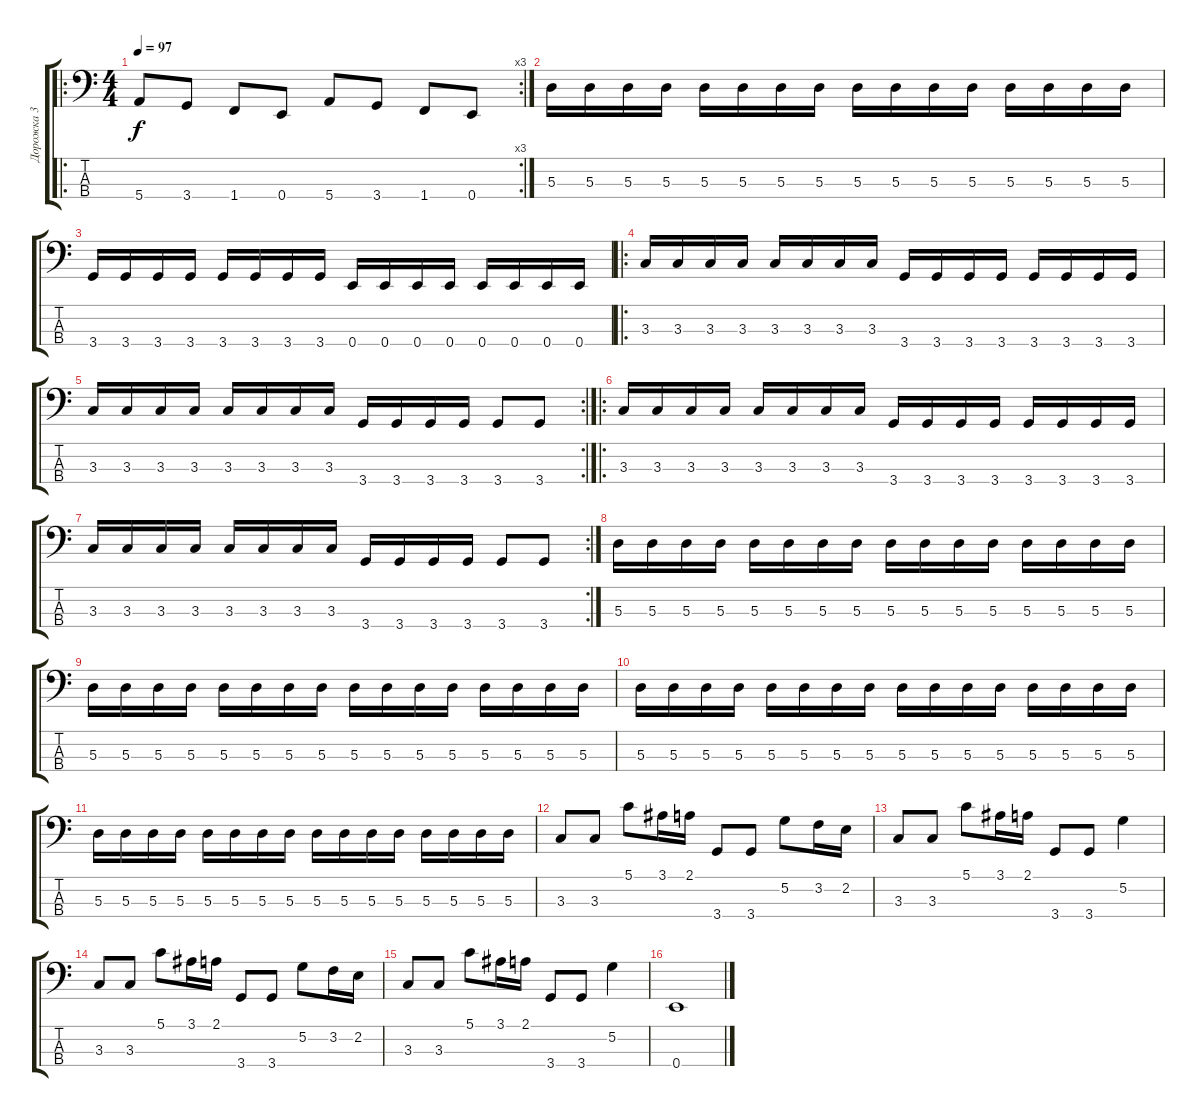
\track ("Дорожка 3" "Дорожка 3") {instrument electricbassfinger}
\staff {score tabs}
\tuning (G2 D2 A1 E1) {hide}
\ro
\rc 3
\ts (4 4)
\tempo 97
\clef f4
\ks c
5.4.8{dy f} 3.4.8 1.4.8 0.4.8 5.4.8 3.4.8 1.4.8 0.4.8 |
5.3.16 5.3.16 5.3.16 5.3.16 5.3.16 5.3.16 5.3.16 5.3.16 5.3.16 5.3.16 5.3.16 5.3.16 5.3.16 5.3.16 5.3.16 5.3.16 |
3.4.16 3.4.16 3.4.16 3.4.16 3.4.16 3.4.16 3.4.16 3.4.16 0.4.16 0.4.16 0.4.16 0.4.16 0.4.16 0.4.16 0.4.16 0.4.16 |
\ro
3.3.16 3.3.16 3.3.16 3.3.16 3.3.16 3.3.16 3.3.16 3.3.16 3.4.16 3.4.16 3.4.16 3.4.16 3.4.16 3.4.16 3.4.16 3.4.16 |
\rc 2
3.3.16 3.3.16 3.3.16 3.3.16 3.3.16 3.3.16 3.3.16 3.3.16 3.4.16 3.4.16 3.4.16 3.4.16 3.4.8 3.4.8 |
\ro
3.3.16 3.3.16 3.3.16 3.3.16 3.3.16 3.3.16 3.3.16 3.3.16 3.4.16 3.4.16 3.4.16 3.4.16 3.4.16 3.4.16 3.4.16 3.4.16 |
\rc 2
3.3.16 3.3.16 3.3.16 3.3.16 3.3.16 3.3.16 3.3.16 3.3.16 3.4.16 3.4.16 3.4.16 3.4.16 3.4.8 3.4.8 |
5.3.16 5.3.16 5.3.16 5.3.16 5.3.16 5.3.16 5.3.16 5.3.16 5.3.16 5.3.16 5.3.16 5.3.16 5.3.16 5.3.16 5.3.16 5.3.16 |
5.3.16 5.3.16 5.3.16 5.3.16 5.3.16 5.3.16 5.3.16 5.3.16 5.3.16 5.3.16 5.3.16 5.3.16 5.3.16 5.3.16 5.3.16 5.3.16 |
5.3.16 5.3.16 5.3.16 5.3.16 5.3.16 5.3.16 5.3.16 5.3.16 5.3.16 5.3.16 5.3.16 5.3.16 5.3.16 5.3.16 5.3.16 5.3.16 |
5.3.16 5.3.16 5.3.16 5.3.16 5.3.16 5.3.16 5.3.16 5.3.16 5.3.16 5.3.16 5.3.16 5.3.16 5.3.16 5.3.16 5.3.16 5.3.16 |
3.3.8 3.3.8 5.1.8 3.1.16 2.1.16 3.4.8 3.4.8 5.2.8 3.2.16 2.2.16 |
3.3.8 3.3.8 5.1.8 3.1.16 2.1.16 3.4.8 3.4.8 5.2.4 |
3.3.8 3.3.8 5.1.8 3.1.16 2.1.16 3.4.8 3.4.8 5.2.8 3.2.16 2.2.16 |
3.3.8 3.3.8 5.1.8 3.1.16 2.1.16 3.4.8 3.4.8 5.2.4 |
0.4.1
